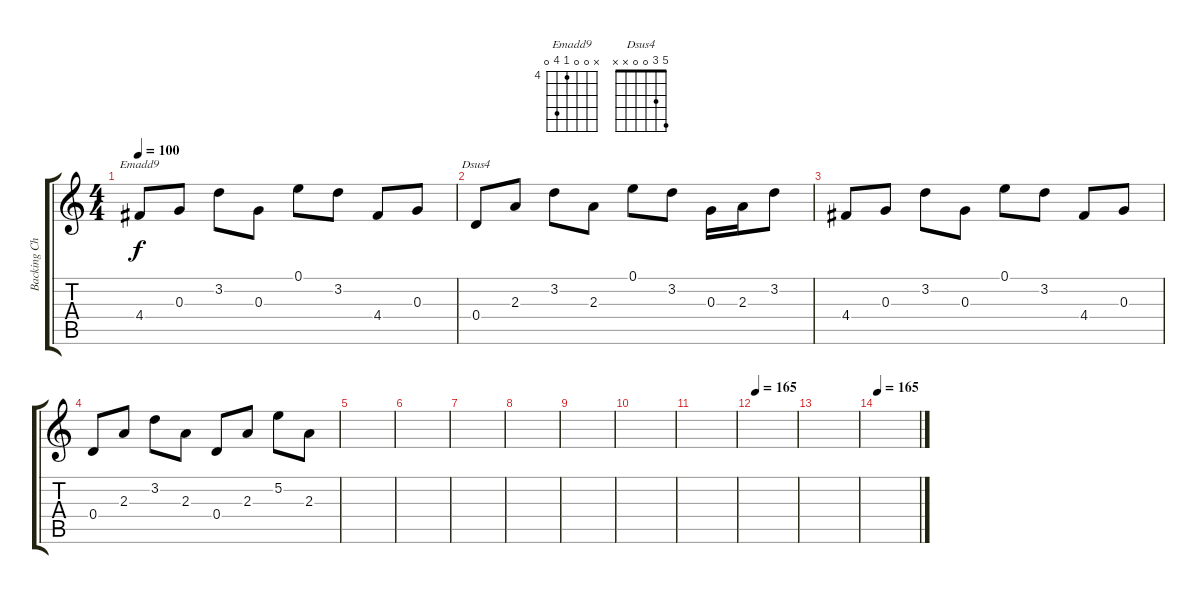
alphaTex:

\track ("Backing Chords Clean" "Backing Ch") {instrument electricguitarclean}
\staff {score tabs}
\tuning (E4 B3 G3 D3 A2 E2) {hide}
\chord ("Emadd9" x 0 0 4 7 0) {firstfret 4}
\chord ("Dsus4" 5 3 0 0 x x)
\ts (4 4)
\tempo 100
\clef g2
\ks c
4.4.8{ch "Emadd9" dy f} 0.3.8 3.2.8 0.3.8 0.1.8 3.2.8 4.4.8 0.3.8 |
0.4.8{ch "Dsus4"} 2.3.8 3.2.8 2.3.8 0.1.8 3.2.8 0.3.16 2.3.16 3.2.8 |
4.4.8 0.3.8 3.2.8 0.3.8 0.1.8 3.2.8 4.4.8 0.3.8 |
0.4.8 2.3.8 3.2.8 2.3.8 0.4.8 2.3.8 5.2.8 2.3.8 |
|
|
|
|
|
|
|
\tempo 165
|
|
\tempo 165
